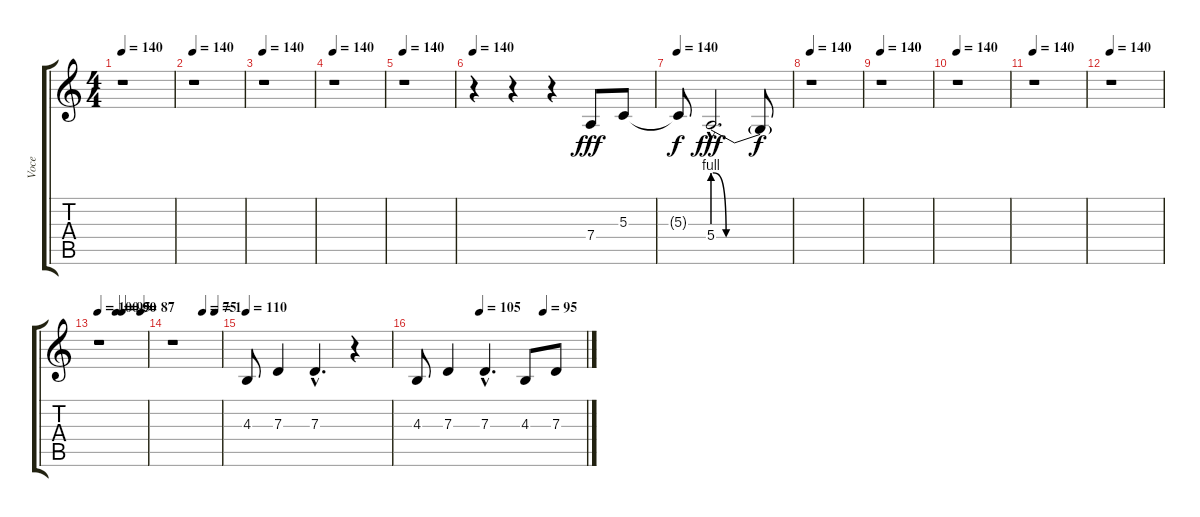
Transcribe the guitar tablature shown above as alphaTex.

\track ("Voce" "Voce") {instrument flute}
\staff {score tabs}
\tuning (E4 B3 G3 D3 A2 E2) {hide}
\ts (4 4)
\tempo 140
\clef g2
\ks c
r.1{dy f} |
\tempo 140
r.1 |
\tempo 140
r.1 |
\tempo 140
r.1 |
\tempo 140
r.1 |
\tempo 140
r.4 r.4 r.4 7.4.8{dy fff} 5.3.8 |
\tempo 140
5.3{t}.8{dy f} 5.4{be (custom 0 4 10 0 14 0 40 0 60 0) hac}.2{d dy fff} 5.4{t}.8{dy f} |
\tempo 140
r.1 |
\tempo 140
r.1 |
\tempo 140
r.1 |
\tempo 140
r.1 |
\tempo 140
r.1 |
\tempo 100
\tempo (95 0.375)
\tempo (90 0.5)
\tempo (87 0.875)
r.1 |
\tempo (75 0.625)
\tempo (1 0.875)
r.1 |
\tempo 110
4.3.8 7.3.4 7.3{hac}.4{d} r.4 |
\tempo (105 0.375)
\tempo (95 0.75)
4.3.8 7.3.4 7.3{hac}.4{d} 4.3.8 7.3.8
